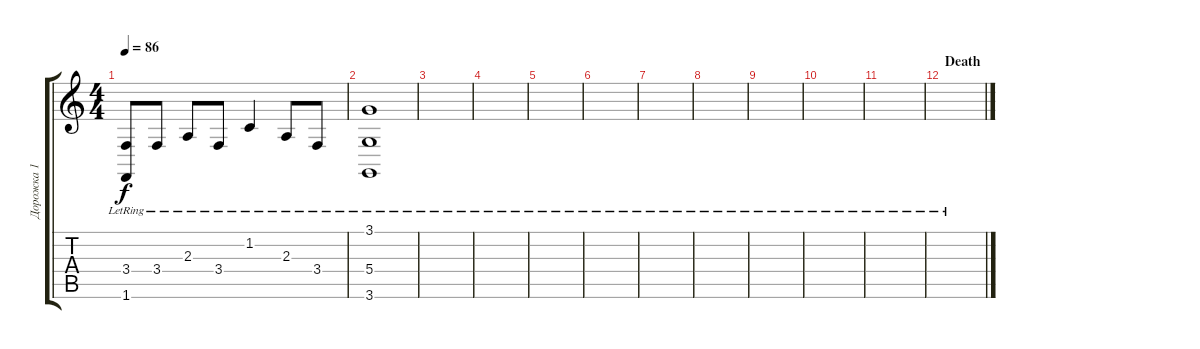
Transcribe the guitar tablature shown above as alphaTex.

\track ("Дорожка 1" "Дорожка 1") {instrument acousticgrandpiano}
\staff {score tabs}
\tuning (E4 B3 G3 D3 A2 E2) {hide}
\ts (4 4)
\tempo 86
\clef g2
\ks c
(3.4{lr} 1.6{lr}).8{dy f} 3.4{lr}.8 2.3{lr}.8 3.4{lr}.8 1.2{lr}.4 2.3{lr}.8 3.4{lr}.8 |
(3.1{lr} 5.4{lr} 3.6{lr}).1 |
|
|
|
|
|
|
|
|
|
\section ("" "Death")
